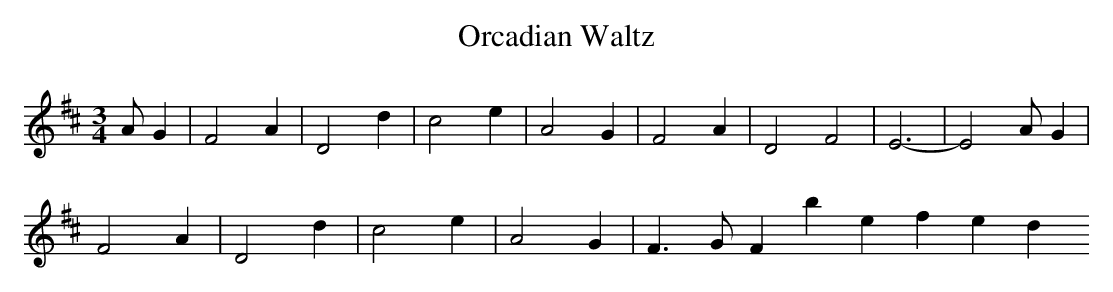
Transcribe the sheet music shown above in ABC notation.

X:1
T:Orcadian Waltz
M:3/4
L:1/4
K:D
A/G | F2 A | D2 d | c2 e | A2 G | F2 A | D2 F2 | E3- | E2 A/G |
F2 A | D2 d | c2 e | A2 G | F>G F ? to be finished
